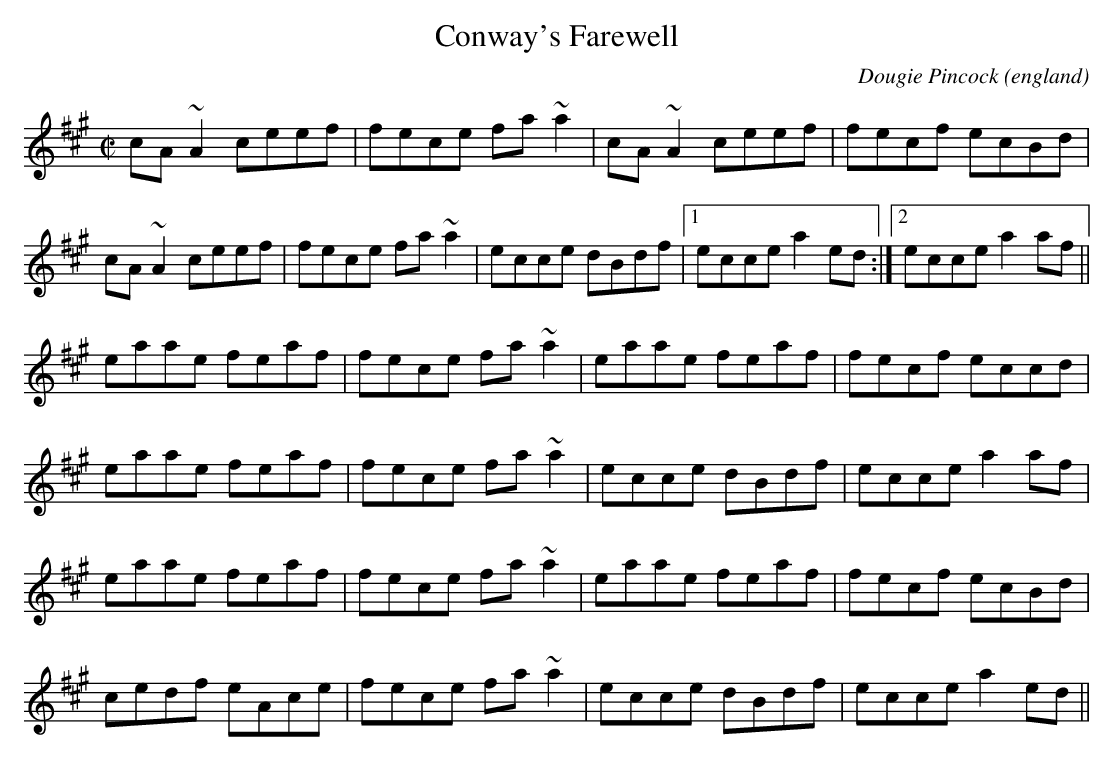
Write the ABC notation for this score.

X:1
T:Conway's Farewell
O:england
C:Dougie Pincock
M:C|
K:A
cA~A2 ceef|fece fa~a2|cA~A2 ceef|fecf ecBd|
cA~A2 ceef|fece fa~a2|ecce dBdf|1 ecce a2ed:|2 ecce a2af||
eaae feaf|fece fa~a2|eaae feaf|fecf eccd|
eaae feaf|fece fa~a2|ecce dBdf|ecce a2af|
eaae feaf|fece fa~a2|eaae feaf|fecf ecBd|
cedf eAce|fece fa~a2|ecce dBdf|ecce a2ed||
